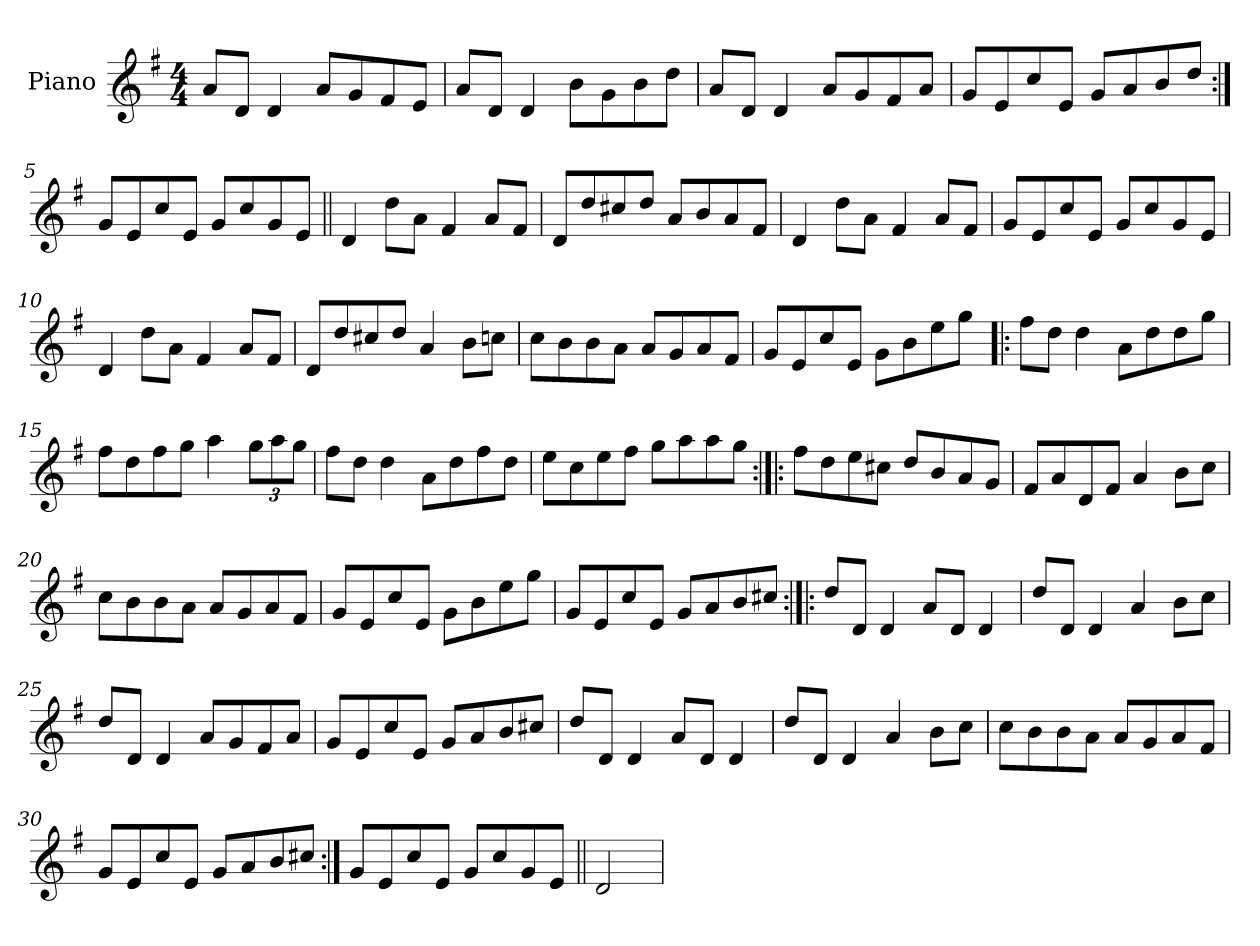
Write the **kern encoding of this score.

**kern
*part1
*staff1
*I"Piano
*I'Pno
*clefG2
*k[f#]
*D:mix
*M4/4
=1
8a/L
8d/J
4d/
8a/L
8g/
8f#/
8e/J
=2
8a/L
8d/J
4d/
8b\L
8g\
8b\
8dd\J
=3
8a/L
8d/J
4d/
8a/L
8g/
8f#/
8a/J
=4
8g/L
8e/
8cc/
8e/J
8g/L
8a/
8b/
8dd/J
!!LO:LB:g=z
=5:|!
8g/L
8e/
8cc/
8e/J
8g/L
8cc/
8g/
8e/J
=6||
4d/
8dd\L
8a\J
4f#/
8a/L
8f#/J
=7
8d/L
8dd/
8cc#X/
8dd/J
8a/L
8b/
8a/
8f#/J
=8
4d/
8dd\L
8a\J
4f#/
8a/L
8f#/J
=9
8g/L
8e/
8cc/
8e/J
8g/L
8cc/
8g/
8e/J
!!LO:LB:g=z
=10
4d/
8dd\L
8a\J
4f#/
8a/L
8f#/J
=11
8d/L
8dd/
8cc#X/
8dd/J
4a/
8b\L
8ccn\J
=12
8cc\L
8b\
8b\
8a\J
8a/L
8g/
8a/
8f#/J
=13
8g/L
8e/
8cc/
8e/J
8g\L
8b\
8ee\
8gg\J
!!LO:LB:g=z
=14!|:
8ff#\L
8dd\J
4dd\
8a\L
8dd\
8dd\
8gg\J
=15
8ff#\L
8dd\
8ff#\
8gg\J
4aa\
12gg\L
12aa\
12gg\J
=16
8ff#\L
8dd\J
4dd\
8a\L
8dd\
8ff#\
8dd\J
=17
8ee\L
8cc\
8ee\
8ff#\J
8gg\L
8aa\
8aa\
8gg\J
!!LO:LB:g=z
=18:|!|:
8ff#\L
8dd\
8ee\
8cc#X\J
8dd/L
8b/
8a/
8g/J
=19
8f#/L
8a/
8d/
8f#/J
4a/
8b\L
8cc\J
=20
8cc\L
8b\
8b\
8a\J
8a/L
8g/
8a/
8f#/J
=21
8g/L
8e/
8cc/
8e/J
8g\L
8b\
8ee\
8gg\J
!!LO:LB:g=z
=22
8g/L
8e/
8cc/
8e/J
8g/L
8a/
8b/
8cc#X/J
=23:|!|:
8dd/L
8d/J
4d/
8a/L
8d/J
4d/
=24
8dd/L
8d/J
4d/
4a/
8b\L
8cc\J
=25
8dd/L
8d/J
4d/
8a/L
8g/
8f#/
8a/J
!!LO:LB:g=z
=26
8g/L
8e/
8cc/
8e/J
8g/L
8a/
8b/
8cc#X/J
=27
8dd/L
8d/J
4d/
8a/L
8d/J
4d/
=28
8dd/L
8d/J
4d/
4a/
8b\L
8cc\J
=29
8cc\L
8b\
8b\
8a\J
8a/L
8g/
8a/
8f#/J
!!LO:LB:g=z
=30
8g/L
8e/
8cc/
8e/J
8g/L
8a/
8b/
8cc#X/J
=31:|!
8g/L
8e/
8cc/
8e/J
8g/L
8cc/
8g/
8e/J
=32||
2d/
=
*-
